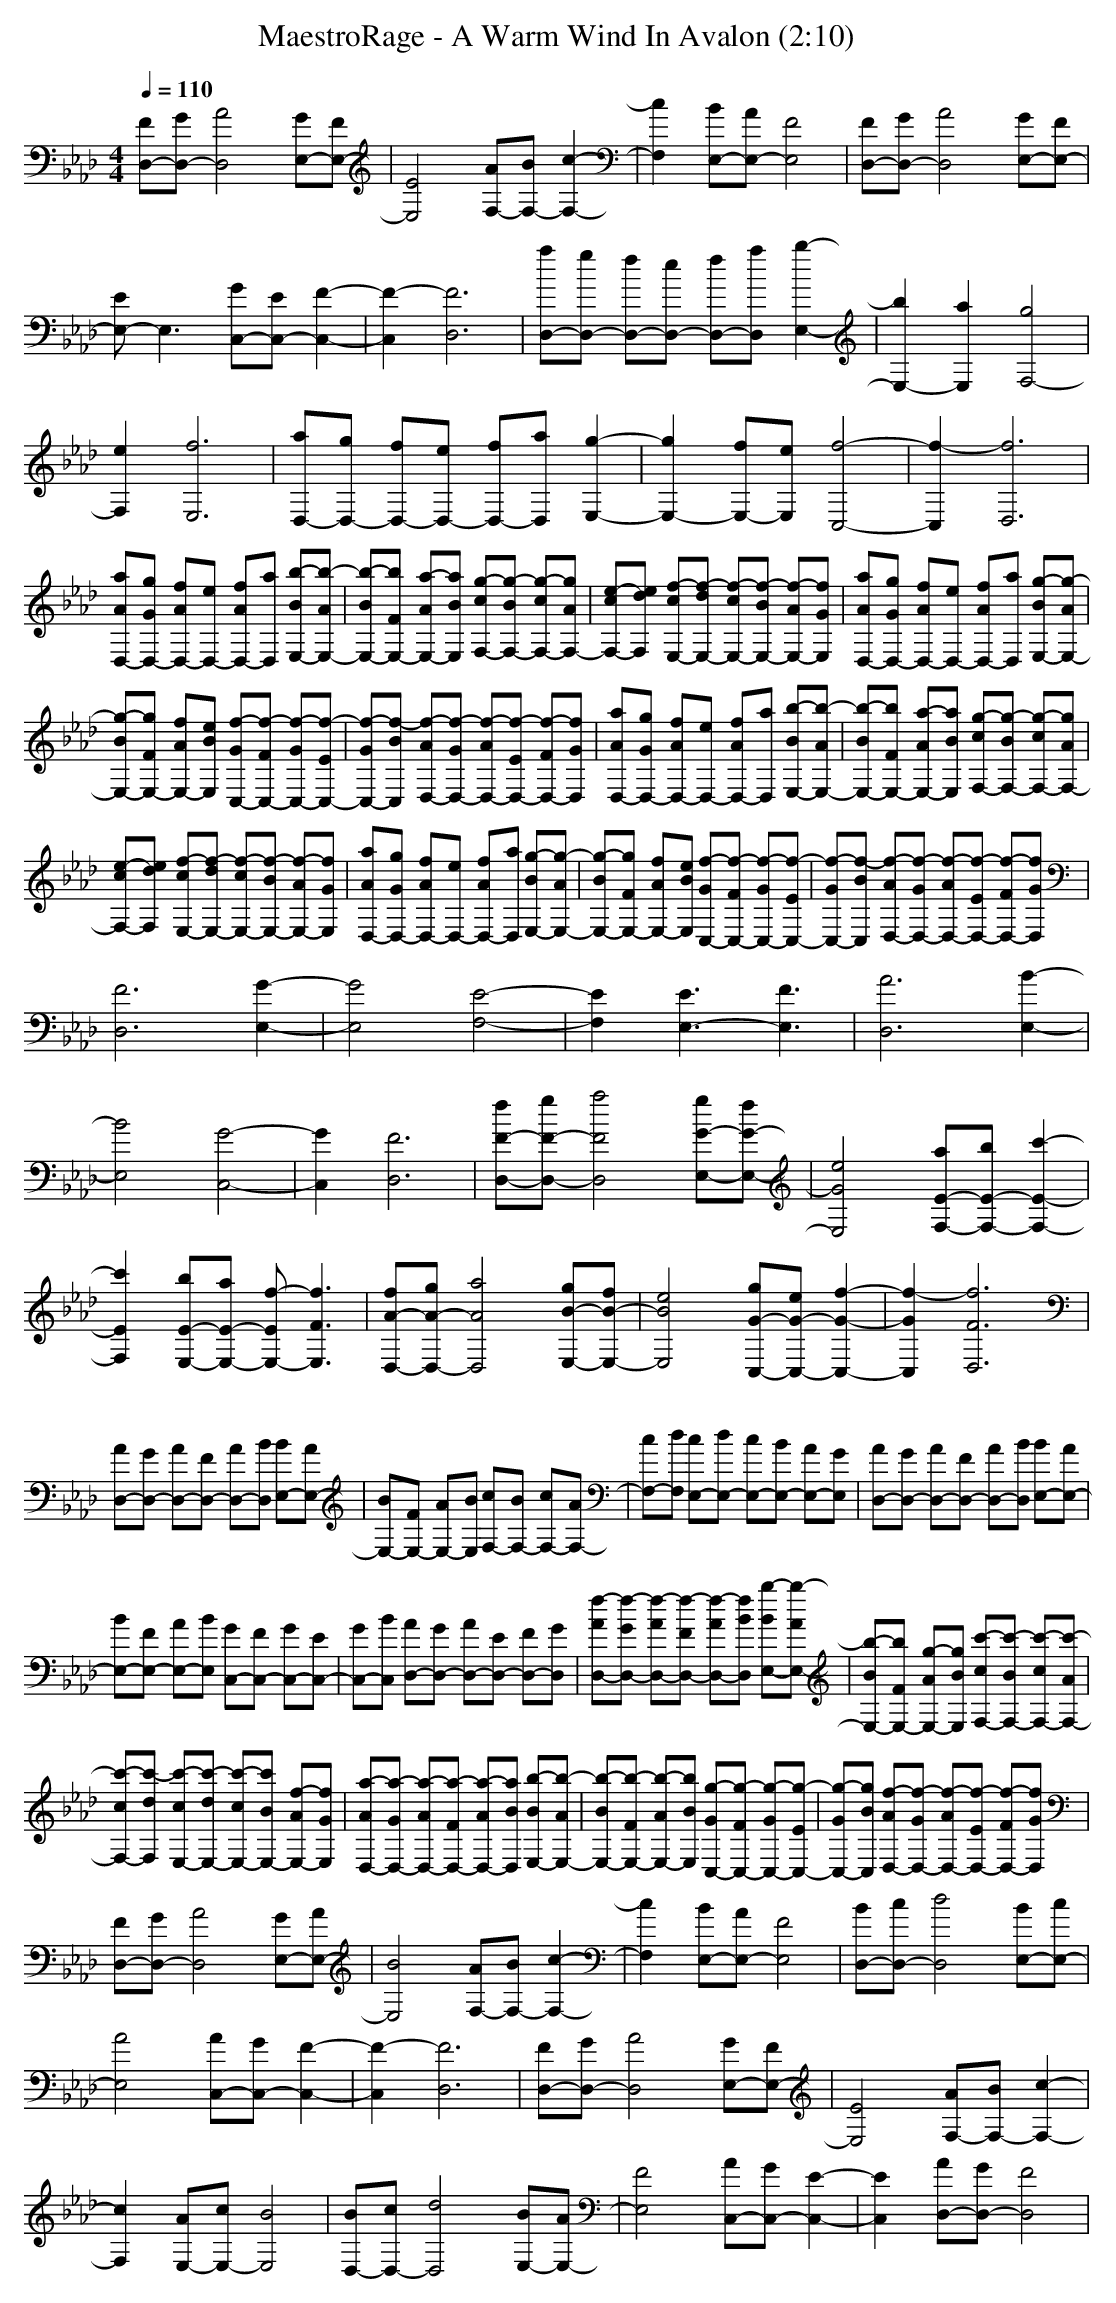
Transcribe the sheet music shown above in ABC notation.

X:1
T:MaestroRage - A Warm Wind In Avalon (2:10)
M:4/4
L:1/8
Q:1/4=110
K:Abmaj% 1 sharps
[FD,-][GD,-] [A4D,4] [GE,-][FE,-]| \
[E4E,4] [AF,-][BF,-] [c2-F,2-]| \
[c2F,2] [BE,-][AE,-] [F4E,4]| \
[FD,-][GD,-] [A4D,4] [GE,-][FE,-]|
[EE,-]E,3 [GC,-][EC,-] [F2-C,2-]| \
[F2-C,2] [F6D,6]| \
[aD,-][gD,-] [fD,-][eD,-] [fD,-][aD,] [b2-E,2-]| \
[b2E,2-] [a2E,2] [g4F,4-]|
[e2F,2] [f6E,6]| \
[aD,-][gD,-] [fD,-][eD,-] [fD,-][aD,] [g2-E,2-]| \
[g2E,2-] [fE,-][eE,] [f4-C,4-]| \
[f2-C,2] [f6D,6]|
[aAD,-][gGD,-] [fAD,-][eD,-] [fAD,-][aD,] [b-BE,-][b-AE,-]| \
[b-BE,-][bFE,-] [a-AE,-][aBE,] [g-cF,-][g-BF,-] [g-cF,-][gAF,-]| \
[e-cF,-][edF,] [f-cE,-][f-dE,-] [f-cE,-][f-BE,-] [f-AE,-][fGE,]| \
[aAD,-][gGD,-] [fAD,-][eD,-] [fAD,-][aD,] [g-BE,-][g-AE,-]|
[g-BE,-][gFE,-] [fAE,-][eBE,] [f-GC,-][f-FC,-] [f-GC,-][f-EC,-]| \
[f-GC,-][f-BC,] [f-AD,-][f-GD,-] [f-AD,-][f-ED,-] [f-FD,-][fGD,]| \
[aAD,-][gGD,-] [fAD,-][eD,-] [fAD,-][aD,] [b-BE,-][b-AE,-]| \
[b-BE,-][bFE,-] [a-AE,-][aBE,] [g-cF,-][g-BF,-] [g-cF,-][gAF,-]|
[e-cF,-][edF,] [f-cE,-][f-dE,-] [f-cE,-][f-BE,-] [f-AE,-][fGE,]| \
[aAD,-][gGD,-] [fAD,-][eD,-] [fAD,-][aD,] [g-BE,-][g-AE,-]| \
[g-BE,-][gFE,-] [fAE,-][eBE,] [f-GC,-][f-FC,-] [f-GC,-][f-EC,-]| \
[f-GC,-][f-BC,] [f-AD,-][f-GD,-] [f-AD,-][f-ED,-] [f-FD,-][fGD,]|
[F6D,6] [G2-E,2-]| \
[G4E,4] [E4-F,4-]| \
[E2F,2] [E3E,3-][F3E,3]| \
[A6D,6] [B2-E,2-]|
[B4E,4] [G4-C,4-]| \
[G2C,2] [F6D,6]| \
[fF-D,-][gF-D,-] [a4F4D,4] [gG-E,-][fG-E,-]| \
[e4G4E,4] [aE-F,-][bE-F,-] [c'2-E2-F,2-]|
[c'2E2F,2] [bE-E,-][aE-E,-] [f-EE,-][f3F3E,3]| \
[fA-D,-][gA-D,-] [a4A4D,4] [gB-E,-][fB-E,-]| \
[e4B4E,4] [gG-C,-][eG-C,-] [f2-G2-C,2-]| \
[f2-G2C,2] [f6F6D,6]|
[AD,-][GD,-] [AD,-][FD,-] [AD,-][BD,] [BE,-][AE,-]| \
[BE,-][FE,-] [AE,-][BE,] [cF,-][BF,-] [cF,-][AF,-]| \
[cF,-][dF,] [cE,-][dE,-] [cE,-][BE,-] [AE,-][GE,]| \
[AD,-][GD,-] [AD,-][FD,-] [AD,-][BD,] [BE,-][AE,-]|
[BE,-][FE,-] [AE,-][BE,] [GC,-][FC,-] [GC,-][EC,-]| \
[GC,-][BC,] [AD,-][GD,-] [AD,-][ED,-] [FD,-][GD,]| \
[f-AD,-][f-GD,-] [f-AD,-][f-FD,-] [f-AD,-][fBD,] [b-BE,-][b-AE,-]| \
[b-BE,-][bFE,-] [g-AE,-][gBE,] [c'-cF,-][c'-BF,-] [c'-cF,-][c'-AF,-]|
[c'-cF,-][c'-dF,] [c'-cE,-][c'-dE,-] [c'-cE,-][c'BE,-] [f-AE,-][fGE,]| \
[a-AD,-][a-GD,-] [a-AD,-][a-FD,-] [a-AD,-][aBD,] [b-BE,-][b-AE,-]| \
[b-BE,-][b-FE,-] [b-AE,-][bBE,] [g-GC,-][g-FC,-] [g-GC,-][g-EC,-]| \
[g-GC,-][gBC,] [f-AD,-][f-GD,-] [f-AD,-][f-ED,-] [f-FD,-][fGD,]|
[FD,-][GD,-] [A4D,4] [GE,-][AE,-]| \
[B4E,4] [AF,-][BF,-] [c2-F,2-]| \
[c2F,2] [BE,-][AE,-] [F4E,4]| \
[BD,-][cD,-] [d4D,4] [BE,-][cE,-]|
[A4E,4] [AC,-][GC,-] [F2-C,2-]| \
[F2-C,2] [F6D,6]| \
[FD,-][GD,-] [A4D,4] [GE,-][FE,-]| \
[E4E,4] [AF,-][BF,-] [c2-F,2-]|
[c2F,2] [AE,-][cE,-] [B4E,4]| \
[BD,-][cD,-] [d4D,4] [BE,-][AE,-]| \
[F4E,4] [AC,-][GC,-] [E2-C,2-]| \
[E2C,2] [AD,-][GD,-] [F4D,4]|
